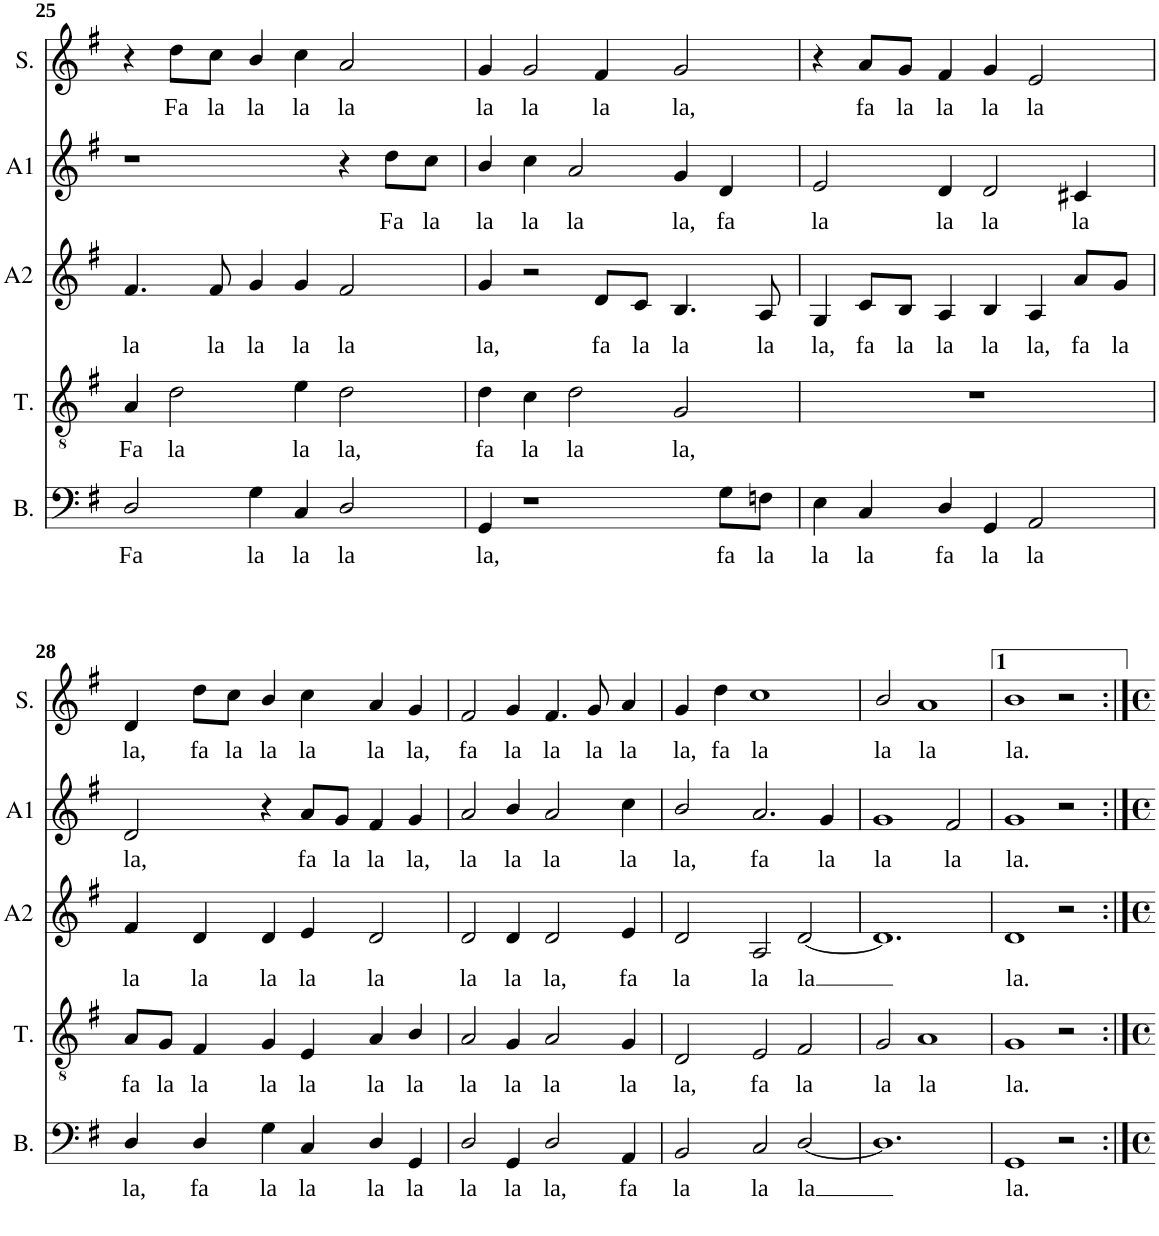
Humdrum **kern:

**kern	**text	**kern	**text	**kern	**text	**kern	**text	**kern	**text
*part5	*part5	*part4	*part4	*part3	*part3	*part2	*part2	*part1	*part1
*staff5	*staff5	*staff4	*staff4	*staff3	*staff3	*staff2	*staff2	*staff1	*staff1
*I"Basse	*	*I"Tenor	*	*I"Alto 2	*	*I"Alto 1	*	*I"Soprano	*
*I'B.	*	*I'T.	*	*I'A2	*	*I'A1	*	*I'S.	*
!!LO:PB:g=z
*clefF4	*	*clefGv2	*	*clefG2	*	*clefG2	*	*clefG2	*
*	*	*Trd7c12	*	*	*	*	*	*	*
*k[f#]	*	*k[f#]	*	*k[f#]	*	*k[f#]	*	*k[f#]	*
*G:	*	*G:	*	*G:	*	*G:	*	*G:	*
*M3/2	*	*M3/2	*	*M3/2	*	*M3/2	*	*M3/2	*
=25	=25	=25	=25	=25	=25	=25	=25	=25	=25
!	!LO:LY:b	!	!LO:LY:b	!	!LO:LY:b	!	!	!	!
2D/	Fa	4A/	Fa	4.f#/	la	1r	.	4r	.
!	!	!	!LO:LY:b	!	!	!	!	!	!LO:LY:b
.	.	2d\	la	.	.	.	.	8dd\L	Fa
!	!	!	!	!	!LO:LY:b	!	!	!	!LO:LY:b
.	.	.	.	8f#/	la	.	.	8cc\J	la
!	!LO:LY:b	!	!	!	!LO:LY:b	!	!	!	!LO:LY:b
4G\	la	.	.	4g/	la	.	.	4b/	la
!	!LO:LY:b	!	!LO:LY:b	!	!LO:LY:b	!	!	!	!LO:LY:b
4C/	la	4e\	la	4g/	la	.	.	4cc\	la
!	!LO:LY:b	!	!LO:LY:b	!	!LO:LY:b	!	!	!	!LO:LY:b
2D/	la	2d\	la,	2f#/	la	4r	.	2a/	la
!	!	!	!	!	!	!	!LO:LY:b	!	!
.	.	.	.	.	.	8dd\L	Fa	.	.
!	!	!	!	!	!	!	!LO:LY:b	!	!
.	.	.	.	.	.	8cc\J	la	.	.
=26	=26	=26	=26	=26	=26	=26	=26	=26	=26
!	!LO:LY:b	!	!LO:LY:b	!	!LO:LY:b	!	!LO:LY:b	!	!LO:LY:b
4GG/	la,	4d\	fa	4g/	la,	4b/	la	4g/	la
!	!	!	!LO:LY:b	!	!	!	!LO:LY:b	!	!LO:LY:b
1r	.	4c\	la	2r	.	4cc\	la	2g/	la
!	!	!	!LO:LY:b	!	!	!	!LO:LY:b	!	!
.	.	2d\	la	.	.	2a/	la	.	.
!	!	!	!	!	!LO:LY:b	!	!	!	!LO:LY:b
.	.	.	.	8d/L	fa	.	.	4f#/	la
!	!	!	!	!	!LO:LY:b	!	!	!	!
.	.	.	.	8c/J	la	.	.	.	.
!	!	!	!LO:LY:b	!	!LO:LY:b	!	!LO:LY:b	!	!LO:LY:b
.	.	2G/	la,	4.B/	la	4g/	la,	2g/	la,
!	!LO:LY:b	!	!	!	!	!	!LO:LY:b	!	!
8G\L	fa	.	.	.	.	4d/	fa	.	.
!	!LO:LY:b	!	!	!	!LO:LY:b	!	!	!	!
8Fn\J	la	.	.	8A/	la	.	.	.	.
=27	=27	=27	=27	=27	=27	=27	=27	=27	=27
!	!LO:LY:b	!	!	!	!LO:LY:b	!	!LO:LY:b	!	!
4E\	la	1.r	.	4G/	la,	2e/	la	4r	.
!	!LO:LY:b	!	!	!	!LO:LY:b	!	!	!	!LO:LY:b
4C/	la	.	.	8c/L	fa	.	.	8a/L	fa
!	!	!	!	!	!LO:LY:b	!	!	!	!LO:LY:b
.	.	.	.	8B/J	la	.	.	8g/J	la
!	!LO:LY:b	!	!	!	!LO:LY:b	!	!LO:LY:b	!	!LO:LY:b
4D/	fa	.	.	4A/	la	4d/	la	4f#/	la
!	!LO:LY:b	!	!	!	!LO:LY:b	!	!LO:LY:b	!	!LO:LY:b
4GG/	la	.	.	4B/	la	2d/	la	4g/	la
!	!LO:LY:b	!	!	!	!LO:LY:b	!	!	!	!LO:LY:b
2AA/	la	.	.	4A/	la,	.	.	2e/	la
!	!	!	!	!	!LO:LY:b	!	!LO:LY:b	!	!
.	.	.	.	8a/L	fa	4c#X/	la	.	.
!	!	!	!	!	!LO:LY:b	!	!	!	!
.	.	.	.	8g/J	la	.	.	.	.
!!LO:LB:g=z
=28	=28	=28	=28	=28	=28	=28	=28	=28	=28
!	!LO:LY:b	!	!LO:LY:b	!	!LO:LY:b	!	!LO:LY:b	!	!LO:LY:b
4D/	la,	8A/L	fa	4f#/	la	2d/	la,	4d/	la,
!	!	!	!LO:LY:b	!	!	!	!	!	!
.	.	8G/J	la	.	.	.	.	.	.
!	!LO:LY:b	!	!LO:LY:b	!	!LO:LY:b	!	!	!	!LO:LY:b
4D/	fa	4F#/	la	4d/	la	.	.	8dd\L	fa
!	!	!	!	!	!	!	!	!	!LO:LY:b
.	.	.	.	.	.	.	.	8cc\J	la
!	!LO:LY:b	!	!LO:LY:b	!	!LO:LY:b	!	!	!	!LO:LY:b
4G\	la	4G/	la	4d/	la	4r	.	4b/	la
!	!LO:LY:b	!	!LO:LY:b	!	!LO:LY:b	!	!LO:LY:b	!	!LO:LY:b
4C/	la	4E/	la	4e/	la	8a/L	fa	4cc\	la
!	!	!	!	!	!	!	!LO:LY:b	!	!
.	.	.	.	.	.	8g/J	la	.	.
!	!LO:LY:b	!	!LO:LY:b	!	!LO:LY:b	!	!LO:LY:b	!	!LO:LY:b
4D/	la	4A/	la	2d/	la	4f#/	la	4a/	la
!	!LO:LY:b	!	!LO:LY:b	!	!	!	!LO:LY:b	!	!LO:LY:b
4GG/	la	4B/	la	.	.	4g/	la,	4g/	la,
=29	=29	=29	=29	=29	=29	=29	=29	=29	=29
!	!LO:LY:b	!	!LO:LY:b	!	!LO:LY:b	!	!LO:LY:b	!	!LO:LY:b
2D/	la	2A/	la	2d/	la	2a/	la	2f#/	fa
!	!LO:LY:b	!	!LO:LY:b	!	!LO:LY:b	!	!LO:LY:b	!	!LO:LY:b
4GG/	la	4G/	la	4d/	la	4b/	la	4g/	la
!	!LO:LY:b	!	!LO:LY:b	!	!LO:LY:b	!	!LO:LY:b	!	!LO:LY:b
2D/	la,	2A/	la	2d/	la,	2a/	la	4.f#/	la
!	!	!	!	!	!	!	!	!	!LO:LY:b
.	.	.	.	.	.	.	.	8g/	la
!	!LO:LY:b	!	!LO:LY:b	!	!LO:LY:b	!	!LO:LY:b	!	!LO:LY:b
4AA/	fa	4G/	la	4e/	fa	4cc\	la	4a/	la
=30	=30	=30	=30	=30	=30	=30	=30	=30	=30
!	!LO:LY:b	!	!LO:LY:b	!	!LO:LY:b	!	!LO:LY:b	!	!LO:LY:b
2BB/	la	2D/	la,	2d/	la	2b/	la,	4g/	la,
!	!	!	!	!	!	!	!	!	!LO:LY:b
.	.	.	.	.	.	.	.	4dd\	fa
!	!LO:LY:b	!	!LO:LY:b	!	!LO:LY:b	!	!LO:LY:b	!	!LO:LY:b
2C/	la	2E/	fa	2A/	la	2.a/	fa	1cc	la
!	!LO:LY:b	!	!LO:LY:b	!	!LO:LY:b	!	!	!	!
[<2D/	la	2F#/	la	[<2d/	la	.	.	.	.
!	!	!	!	!	!	!	!LO:LY:b	!	!
.	.	.	.	.	.	4g/	la	.	.
=31	=31	=31	=31	=31	=31	=31	=31	=31	=31
!	!	!	!LO:LY:b	!	!	!	!LO:LY:b	!	!LO:LY:b
1.D]	.	2G/	la	1.d]	.	1g	la	2b/	la
!	!	!	!LO:LY:b	!	!	!	!	!	!LO:LY:b
.	.	1A	la	.	.	.	.	1a	la
!	!	!	!	!	!	!	!LO:LY:b	!	!
.	.	.	.	.	.	2f#/	la	.	.
=32	=32	=32	=32	=32	=32	=32	=32	=32	=32
!	!LO:LY:b	!	!LO:LY:b	!	!LO:LY:b	!	!LO:LY:b	!	!LO:LY:b
1GG	la.	1G	la.	1d	la.	1g	la.	1b	la.
2r	.	2r	.	2r	.	2r	.	2r	.
=:|!	=:|!	=:|!	=:|!	=:|!	=:|!	=:|!	=:|!	=:|!	=:|!
*-	*-	*-	*-	*-	*-	*-	*-	*-	*-
